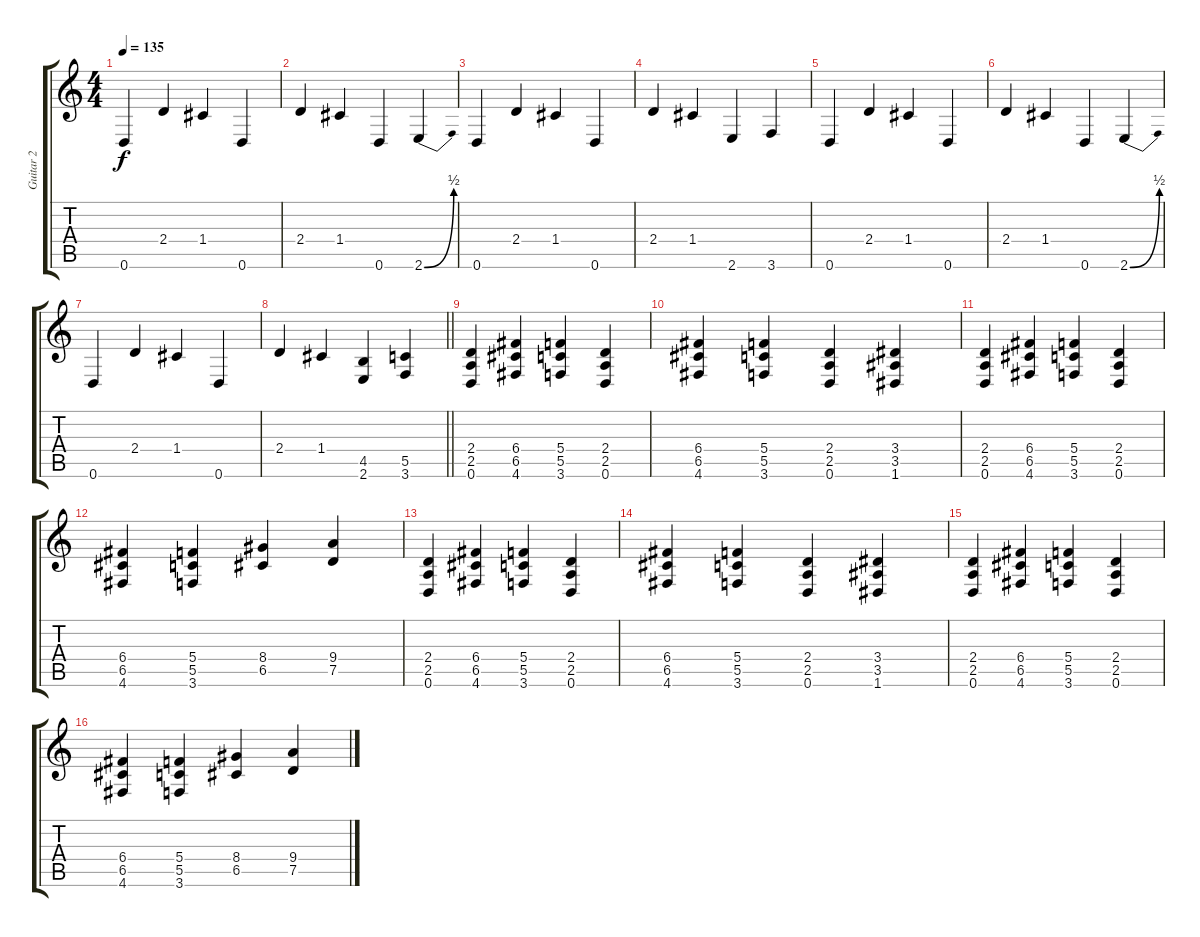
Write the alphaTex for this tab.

\track ("Guitar 2" "Guitar 2") {instrument overdrivenguitar}
\staff {score tabs}
\tuning (D4 A3 F3 C3 G2 D2) {hide}
\ts (4 4)
\tempo 135
\clef g2
\ks c
0.6.4{dy f} 2.4.4 1.4.4 0.6.4 |
2.4.4 1.4.4 0.6.4 2.6{be (bend 0 0 60 2)}.4 |
0.6.4 2.4.4 1.4.4 0.6.4 |
2.4.4 1.4.4 2.6.4 3.6.4 |
0.6.4 2.4.4 1.4.4 0.6.4 |
2.4.4 1.4.4 0.6.4 2.6{be (bend 0 0 60 2)}.4 |
0.6.4 2.4.4 1.4.4 0.6.4 |
\barLineRight lightlight
2.4.4 1.4.4 (4.5 2.6).4 (5.5 3.6).4 |
(2.4 2.5 0.6).4 (6.4 6.5 4.6).4 (5.4 5.5 3.6).4 (2.4 2.5 0.6).4 |
(6.4 6.5 4.6).4 (5.4 5.5 3.6).4 (2.4 2.5 0.6).4 (3.4 3.5 1.6).4 |
(2.4 2.5 0.6).4 (6.4 6.5 4.6).4 (5.4 5.5 3.6).4 (2.4 2.5 0.6).4 |
(6.4 6.5 4.6).4 (5.4 5.5 3.6).4 (8.4 6.5).4 (9.4 7.5).4 |
(2.4 2.5 0.6).4 (6.4 6.5 4.6).4 (5.4 5.5 3.6).4 (2.4 2.5 0.6).4 |
(6.4 6.5 4.6).4 (5.4 5.5 3.6).4 (2.4 2.5 0.6).4 (3.4 3.5 1.6).4 |
(2.4 2.5 0.6).4 (6.4 6.5 4.6).4 (5.4 5.5 3.6).4 (2.4 2.5 0.6).4 |
(6.4 6.5 4.6).4 (5.4 5.5 3.6).4 (8.4 6.5).4 (9.4 7.5).4
